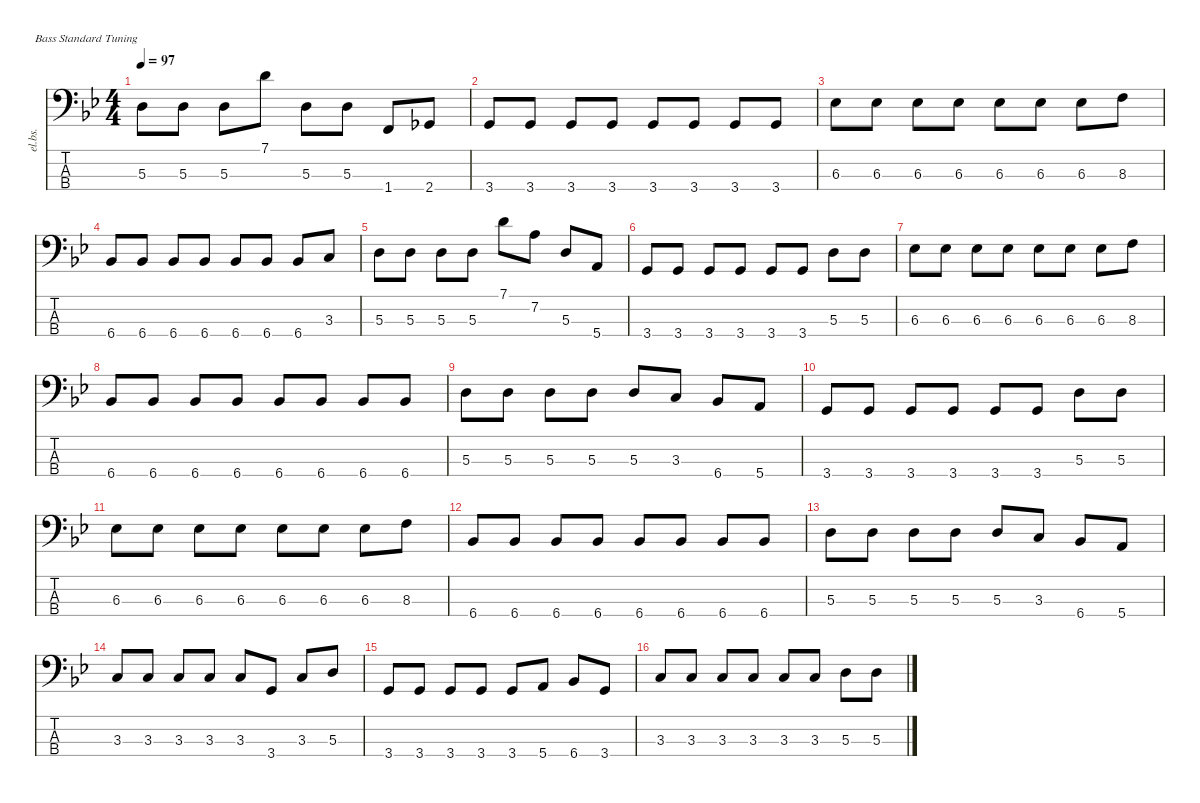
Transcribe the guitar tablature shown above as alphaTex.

\defaultSystemsLayout 4
\hideDynamics
\bracketExtendMode nobrackets
\otherSystemsTrackNameOrientation horizontal
\track ("Electric Bass" "el.bs.") {instrument electricbassfinger}
\staff {score tabs}
\tuning (G2 D2 A1 E1)
\ts (4 4)
\tempo 97
\clef f4
\ks bb
5.3.8{dy mf} 5.3.8 5.3.8 7.1.8 5.3.8 5.3.8 1.4.8 2.4.8 |
3.4.8 3.4.8 3.4.8 3.4.8 3.4.8 3.4.8 3.4.8 3.4.8 |
6.3.8 6.3.8 6.3.8 6.3.8 6.3.8 6.3.8 6.3.8 8.3.8 |
6.4.8 6.4.8 6.4.8 6.4.8 6.4.8 6.4.8 6.4.8 3.3.8 |
5.3.8 5.3.8 5.3.8 5.3.8 7.1.8 7.2.8 5.3.8 5.4.8 |
3.4.8 3.4.8 3.4.8 3.4.8 3.4.8 3.4.8 5.3.8 5.3.8 |
6.3.8 6.3.8 6.3.8 6.3.8 6.3.8 6.3.8 6.3.8 8.3.8 |
6.4.8 6.4.8 6.4.8 6.4.8 6.4.8 6.4.8 6.4.8 6.4.8 |
5.3.8 5.3.8 5.3.8 5.3.8 5.3.8 3.3.8 6.4.8 5.4.8 |
3.4.8 3.4.8 3.4.8 3.4.8 3.4.8 3.4.8 5.3.8 5.3.8 |
6.3.8 6.3.8 6.3.8 6.3.8 6.3.8 6.3.8 6.3.8 8.3.8 |
6.4.8 6.4.8 6.4.8 6.4.8 6.4.8 6.4.8 6.4.8 6.4.8 |
5.3.8 5.3.8 5.3.8 5.3.8 5.3.8 3.3.8 6.4.8 5.4.8 |
3.3.8 3.3.8 3.3.8 3.3.8 3.3.8 3.4.8 3.3.8 5.3.8 |
3.4.8 3.4.8 3.4.8 3.4.8 3.4.8 5.4.8 6.4.8 3.4.8 |
3.3.8 3.3.8 3.3.8 3.3.8 3.3.8 3.3.8 5.3.8 5.3.8
